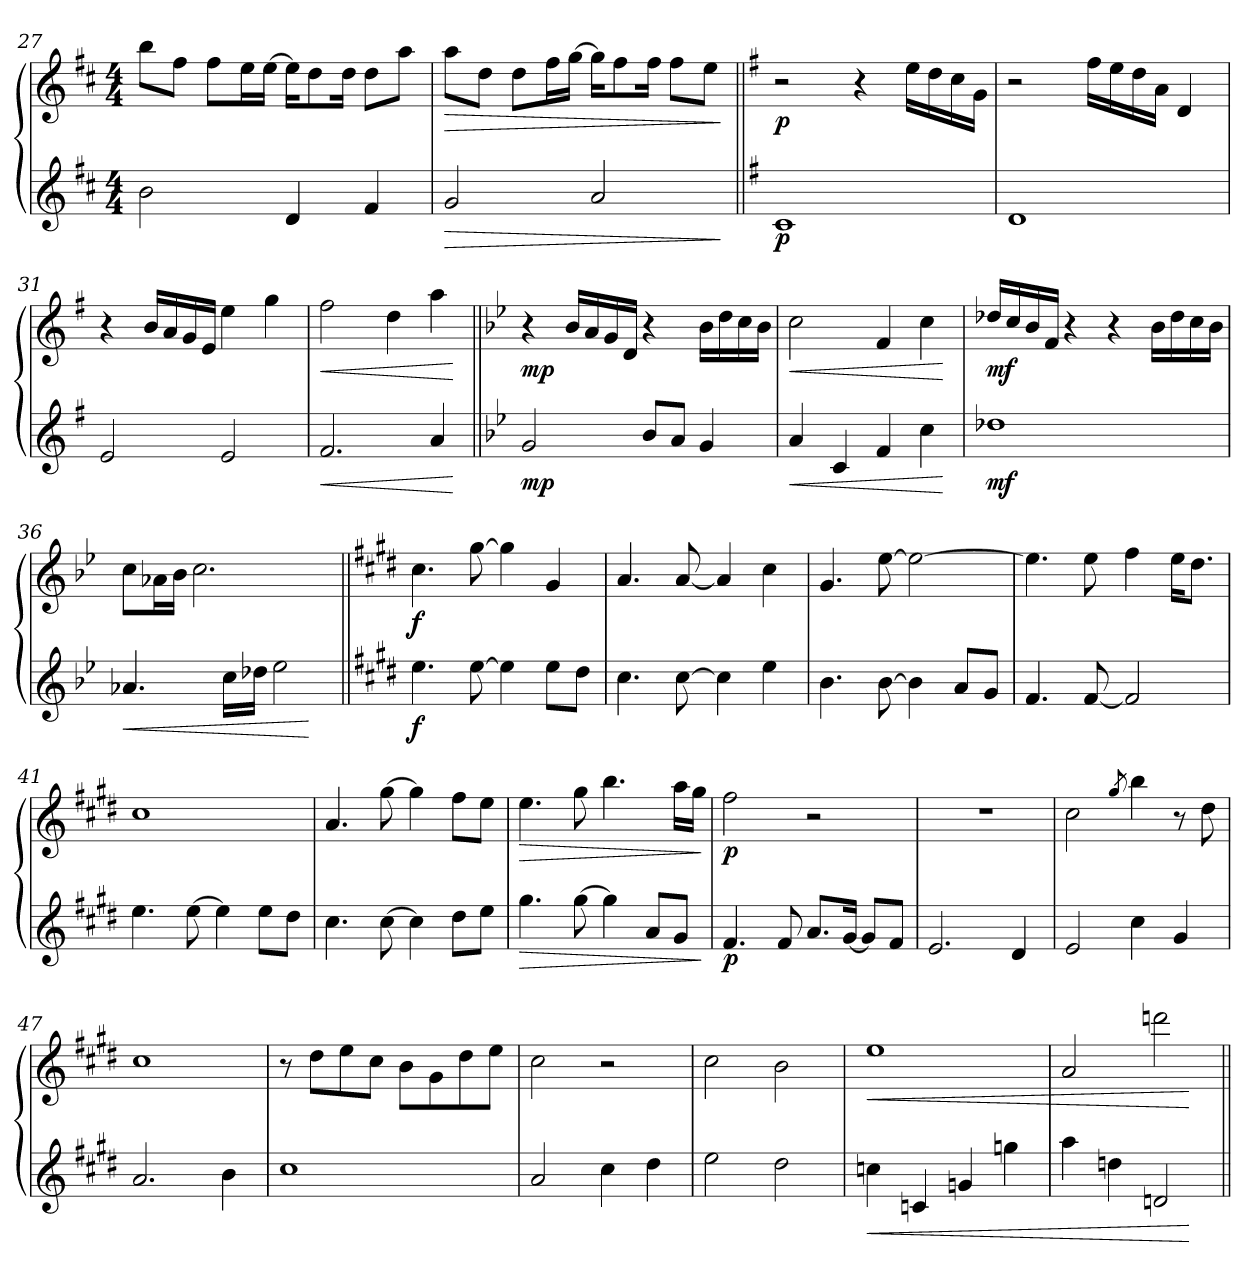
**kern	**dynam	**kern	**dynam
*part2	*part2	*part1	*part1
*staff2	*staff2	*staff1	*staff1
*clefG2	*	*clefG2	*
*k[f#c#]	*	*k[f#c#]	*
*M4/4	*	*M4/4	*
=27	=27	=27	=27
2b\	.	8bb\L	.
.	.	8ff#\J	.
.	.	8ff#\L	.
.	.	16ee\L	.
.	.	[16ee\JJ	.
4d/	.	16ee\KL]	.
.	.	8dd\	.
.	.	16dd\Jk	.
4f#/	.	8dd\L	.
.	.	8aa\J	.
=28	=28	=28	=28
!	!LO:HP:b	!	!LO:HP:b
2g/	>	8aa\L	>
.	.	8dd\J	.
.	.	8dd\L	.
.	.	16ff#\L	.
.	.	[16gg\JJ	.
2a/	.	16gg\KL]	.
.	.	8ff#\	.
.	.	16ff#\Jk	.
.	.	8ff#\L	.
.	.	8ee\J	.
.	]	.	]
!!LO:LB:g=z
=29||	=29||	=29||	=29||
*k[f#]	*	*k[f#]	*
!	!LO:DY:b	!	!LO:DY:b
1c	p	2r	p
.	.	4r	.
.	.	16ee\LL	.
.	.	16dd\	.
.	.	16cc\	.
.	.	16g\JJ	.
=30	=30	=30	=30
1d	.	2r	.
.	.	16ff#\LL	.
.	.	16ee\	.
.	.	16dd\	.
.	.	16a\JJ	.
.	.	4d/	.
=31	=31	=31	=31
2e/	.	4r	.
.	.	16b/LL	.
.	.	16a/	.
.	.	16g/	.
.	.	16e/JJ	.
2e/	.	4ee\	.
.	.	4gg\	.
=32	=32	=32	=32
!	!LO:HP:b	!	!LO:HP:b
2.f#/	<	2ff#\	<
.	.	4dd\	.
4a/	.	4aa\	.
.	[	.	[
!!LO:LB:g=z
=33||	=33||	=33||	=33||
*k[b-e-]	*	*k[b-e-]	*
!	!LO:DY:b	!	!LO:DY:b
2g/	mp	4r	mp
.	.	16b-/LL	.
.	.	16a/	.
.	.	16g/	.
.	.	16d/JJ	.
8b-/L	.	4r	.
8a/J	.	.	.
4g/	.	16b-\LL	.
.	.	16dd\	.
.	.	16cc\	.
.	.	16b-\JJ	.
=34	=34	=34	=34
!	!LO:HP:b	!	!LO:HP:b
4a/	<	2cc\	<
4c/	.	.	.
4f/	.	4f/	.
4cc\	.	4cc\	.
.	[	.	[
=35	=35	=35	=35
!	!LO:DY:b	!	!LO:DY:b
1dd-X	mf	16dd-X/LL	mf
.	.	16cc/	.
.	.	16b-/	.
.	.	16f/JJ	.
.	.	4r	.
.	.	4r	.
.	.	16b-\LL	.
.	.	16dd-\	.
.	.	16cc\	.
.	.	16b-\JJ	.
=36	=36	=36	=36
!	!LO:HP:b	!	!
4.a-X/	<	8cc\L	.
.	.	16a-X\L	.
.	.	16b-\JJ	.
.	.	2.cc\	.
16cc\LL	.	.	.
16dd-X\JJ	.	.	.
2ee-\	.	.	.
.	[	.	.
!!LO:LB:g=z
=37||	=37||	=37||	=37||
*k[f#c#g#d#]	*	*k[f#c#g#d#]	*
!	!LO:DY:b	!	!LO:DY:b
4.ee\	f	4.cc#\	f
[8ee\	.	[8gg#\	.
4ee\]	.	4gg#\]	.
8ee\L	.	4g#/	.
8dd#\J	.	.	.
=38	=38	=38	=38
4.cc#\	.	4.a/	.
[8cc#\	.	[8a/	.
4cc#\]	.	4a/]	.
4ee\	.	4cc#\	.
=39	=39	=39	=39
4.b\	.	4.g#/	.
[8b\	.	[8ee\	.
4b\]	.	2ee\_	.
8a/L	.	.	.
8g#/J	.	.	.
=40	=40	=40	=40
4.f#/	.	4.ee\]	.
[8f#/	.	8ee\	.
2f#/]	.	4ff#\	.
.	.	16ee\KL	.
.	.	8.dd#\J	.
!!LO:LB:g=z
=41	=41	=41	=41
4.ee\	.	1cc#	.
[8ee\	.	.	.
4ee\]	.	.	.
8ee\L	.	.	.
8dd#\J	.	.	.
=42	=42	=42	=42
4.cc#\	.	4.a/	.
[8cc#\	.	[8gg#\	.
4cc#\]	.	4gg#\]	.
8dd#\L	.	8ff#\L	.
8ee\J	.	8ee\J	.
=43	=43	=43	=43
!	!LO:HP:b	!	!LO:HP:b
4.gg#\	>	4.ee\	>
[8gg#\	.	8gg#\	.
4gg#\]	.	4.bb\	.
8a/L	.	.	.
8g#/J	.	16aa\LL	.
.	.	16gg#\JJ	.
.	]	.	]
=44	=44	=44	=44
!	!LO:DY:b	!	!LO:DY:b
4.f#/	p	2ff#\	p
8f#/	.	.	.
8.a/L	.	2r	.
[16g#/Jk	.	.	.
8g#/L]	.	.	.
8f#/J	.	.	.
!!LO:PB:g=z
=45	=45	=45	=45
2.e/	.	1r	.
4d#/	.	.	.
=46	=46	=46	=46
2e/	.	2cc#\	.
.	.	8qgg#/	.
4cc#\	.	4bb\	.
4g#/	.	8r	.
.	.	8dd#\	.
=47	=47	=47	=47
2.a/	.	1cc#	.
4b\	.	.	.
=48	=48	=48	=48
1cc#	.	8r	.
.	.	8dd#\L	.
.	.	8ee\	.
.	.	8cc#\J	.
.	.	8b\L	.
.	.	8g#\	.
.	.	8dd#\	.
.	.	8ee\J	.
!!LO:LB:g=z
=49	=49	=49	=49
2a/	.	2cc#\	.
4cc#\	.	2r	.
4dd#\	.	.	.
=50	=50	=50	=50
2ee\	.	2cc#\	.
2dd#\	.	2b\	.
=51	=51	=51	=51
!	!LO:HP:b	!	!LO:HP:b
4ccn\	<	1ee	<
4cn/	.	.	.
4gn/	.	.	.
4ggn\	.	.	.
=52	=52	=52	=52
4aa\	.	2a/	.
4ddn\	.	.	.
2dn/	.	2dddn\	.
.	[	.	[
=||	=||	=||	=||
*-	*-	*-	*-
